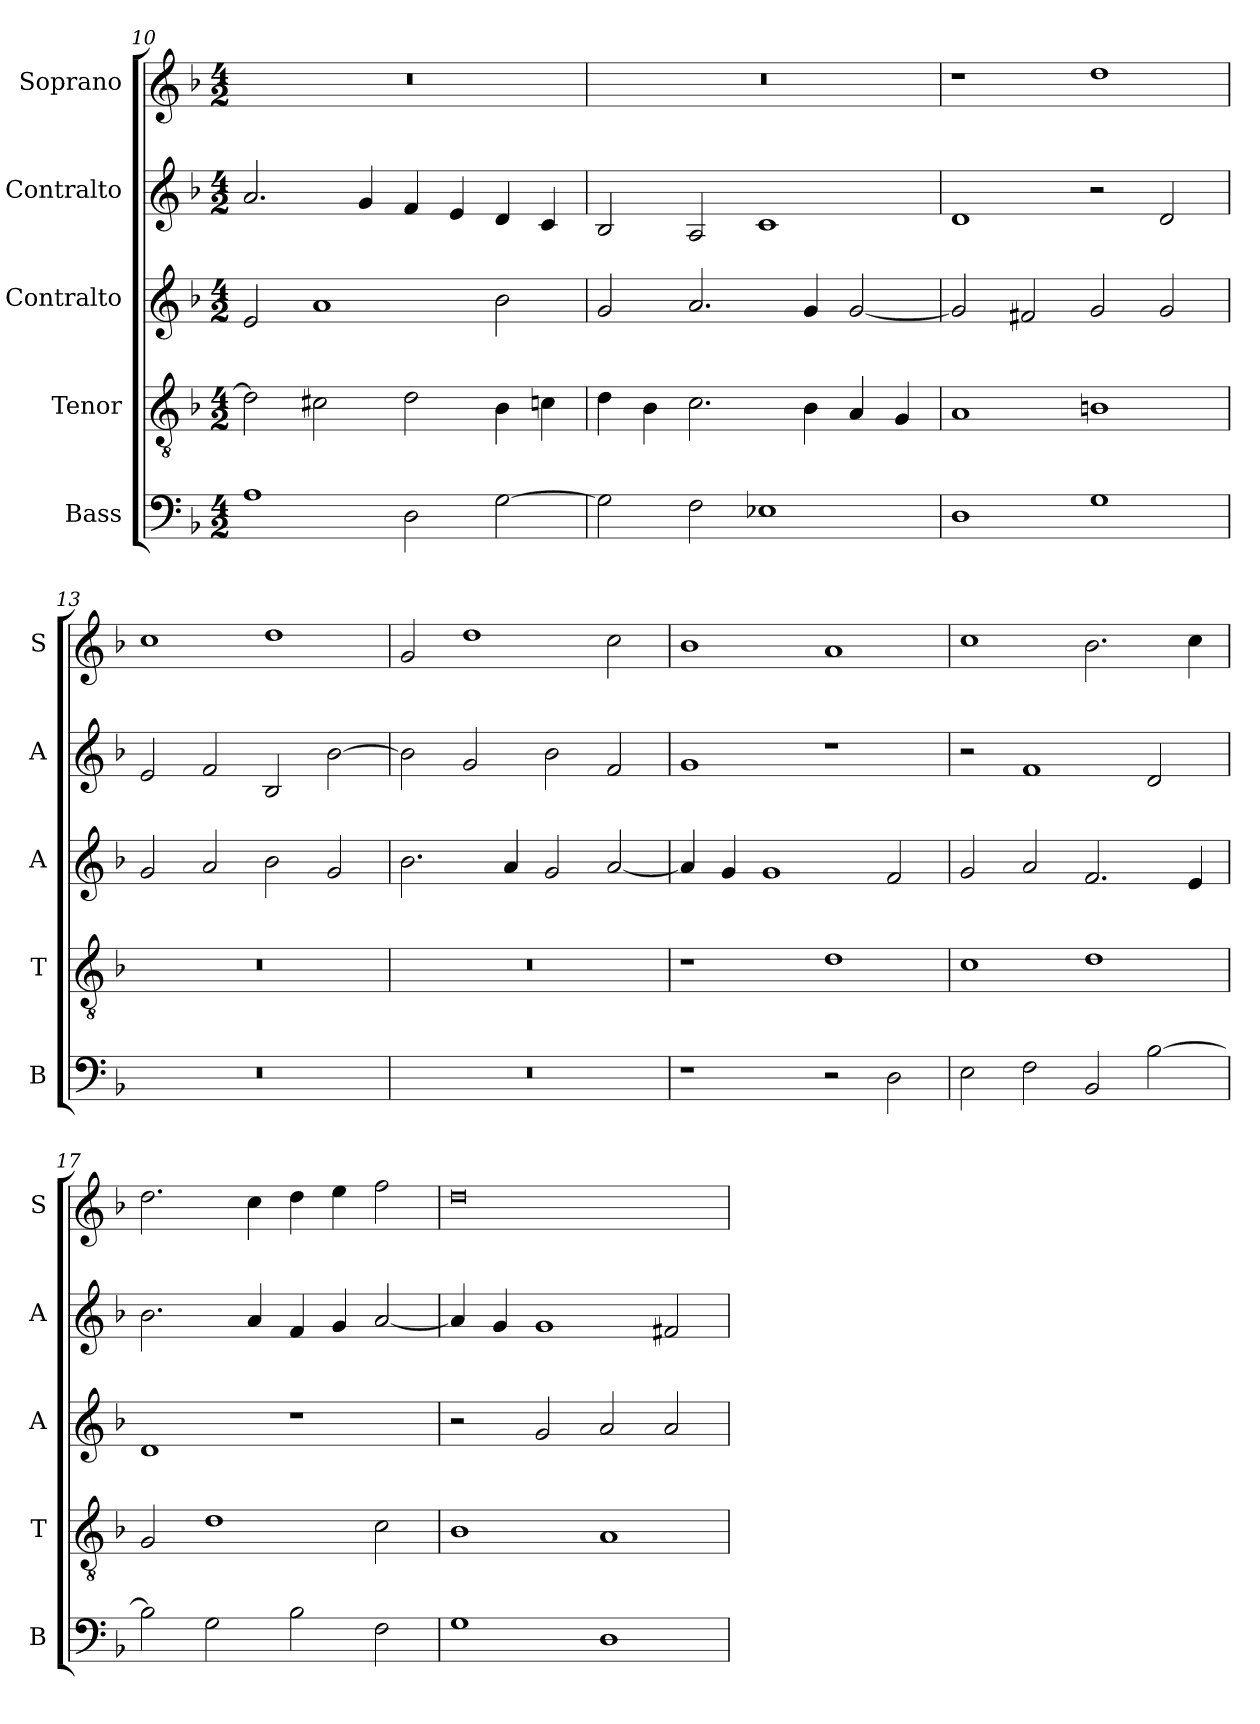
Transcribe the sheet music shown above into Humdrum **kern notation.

**kern	**kern	**kern	**kern	**kern
*part5	*part4	*part3	*part2	*part1
*staff5	*staff4	*staff3	*staff2	*staff1
*I"Bass	*I"Tenor	*I"Contralto	*I"Contralto	*I"Soprano
*I'B	*I'T	*I'A	*I'A	*I'S
*clefF4	*clefGv2	*clefG2	*clefG2	*clefG2
*k[b-]	*k[b-]	*k[b-]	*k[b-]	*k[b-]
*G:dor	*G:dor	*G:dor	*G:dor	*G:dor
*M4/2	*M4/2	*M4/2	*M4/2	*M4/2
=10	=10	=10	=10	=10
1A	2d]	2e	2.a	0r
.	2c#X	1a	.	.
.	.	.	4g	.
2D	2d	.	4f	.
.	.	.	4e	.
[2G	4B-	2b-	4d	.
.	4cn	.	4c	.
=11	=11	=11	=11	=11
2G]	4d	2g	2B-	0r
.	4B-	.	.	.
2F	2.c	2.a	2A	.
1E-X	.	.	1c	.
.	4B-	4g	.	.
.	4A	[2g	.	.
.	4G	.	.	.
=12	=12	=12	=12	=12
1D	1A	2g]	1d	1r
.	.	2f#X	.	.
1G	1Bn	2g	2r	1dd
.	.	2g	2d	.
=13	=13	=13	=13	=13
0r	0r	2g	2e	1cc
.	.	2a	2f	.
.	.	2b-	2B-	1dd
.	.	2g	[2b-	.
=14	=14	=14	=14	=14
0r	0r	2.b-	2b-]	2g
.	.	.	2g	1dd
.	.	4a	.	.
.	.	2g	2b-	.
.	.	[2a	2f	2cc
=15	=15	=15	=15	=15
1r	1r	4a]	1g	1b-
.	.	4g	.	.
.	.	1g	.	.
2r	1d	.	1r	1a
2D	.	2f	.	.
=16	=16	=16	=16	=16
2E	1c	2g	2r	1cc
2F	.	2a	1f	.
2BB-	1d	2.f	.	2.b-
[2B-	.	.	2d	.
.	.	4e	.	4cc
=17	=17	=17	=17	=17
2B-]	2G	1d	2.b-	2.dd
2G	1d	.	.	.
.	.	.	4a	4cc
2B-	.	1r	4f	4dd
.	.	.	4g	4ee
2F	2c	.	[2a	2ff
=18	=18	=18	=18	=18
1G	1B-	2r	4a]	0dd
.	.	.	4g	.
.	.	2g	1g	.
1D	1A	2a	.	.
.	.	2a	2f#X	.
=	=	=	=	=
*-	*-	*-	*-	*-
